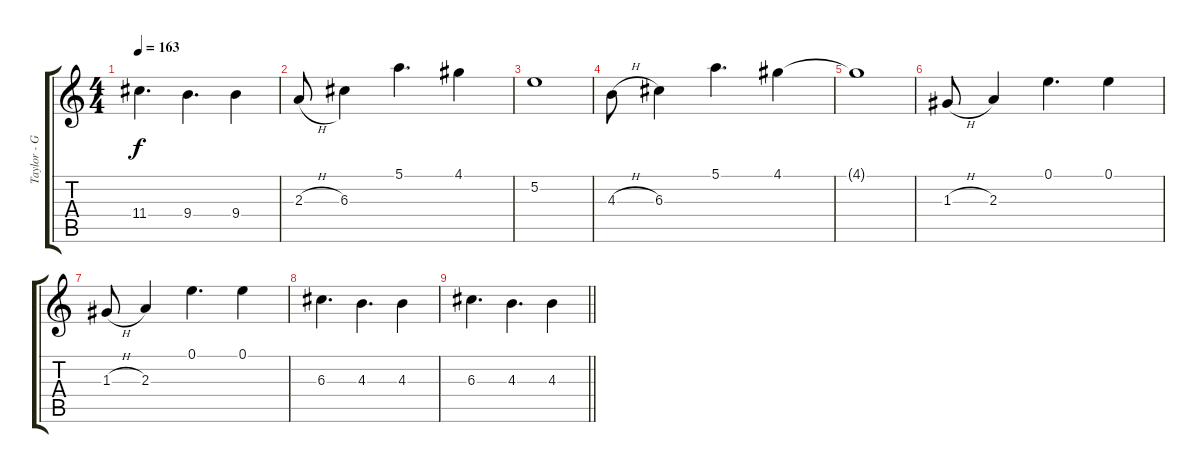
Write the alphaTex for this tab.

\track ("Taylor - Guitar" "Taylor - G") {instrument overdrivenguitar}
\staff {score tabs}
\tuning (E4 B3 G3 D3 A2 E2) {hide}
\ts (4 4)
\tempo 163
\clef g2
\ks c
11.4.4{d dy f} 9.4.4{d} 9.4.4 |
2.3{h}.8 6.3.4 5.1.4{d} 4.1.4 |
5.2.1 |
4.3{h}.8 6.3.4 5.1.4{d} 4.1.4 |
4.1{t}.1 |
1.3{h}.8 2.3.4 0.1.4{d} 0.1.4 |
1.3{h}.8 2.3.4 0.1.4{d} 0.1.4 |
6.3.4{d} 4.3.4{d} 4.3.4 |
\barLineRight lightlight
6.3.4{d} 4.3.4{d} 4.3.4
